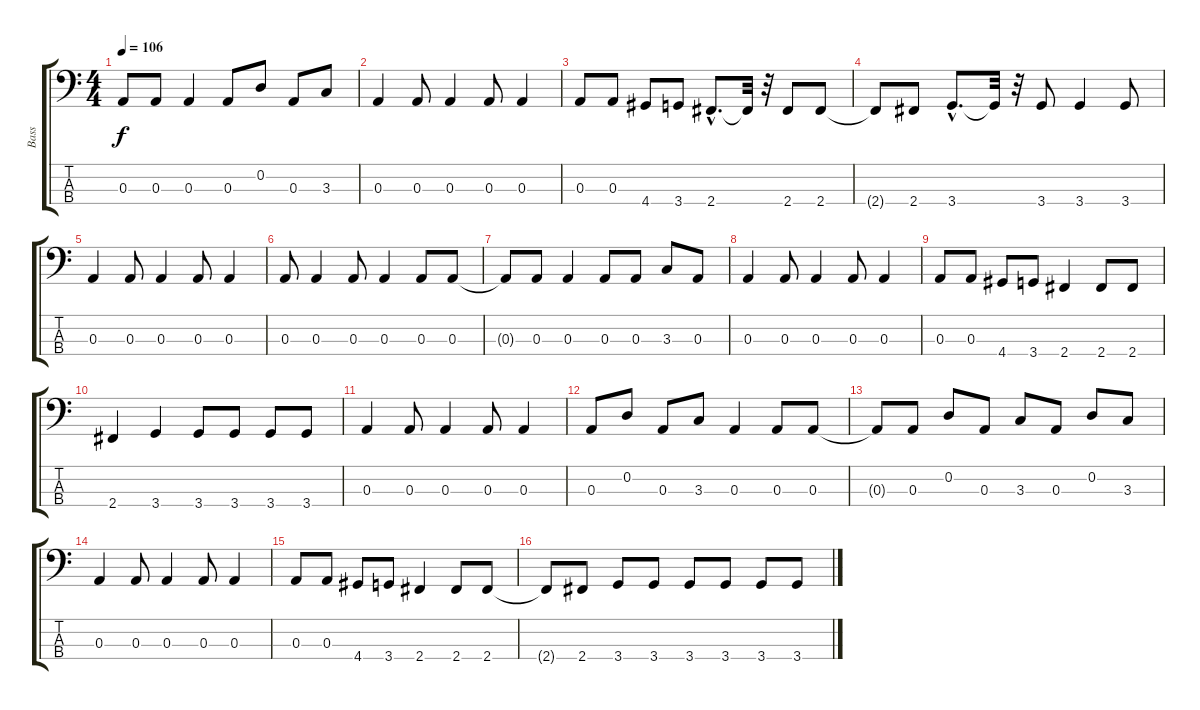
\track ("Bass" "Bass") {instrument electricbassfinger}
\staff {score tabs}
\tuning (G2 D2 A1 E1) {hide}
\ts (4 4)
\tempo 106
\clef f4
\ks c
0.3{t}.8{dy f} 0.3.8 0.3.4 0.3.8 0.2.8 0.3.8 3.3.8 |
0.3.4 0.3.8 0.3.4 0.3.8 0.3.4 |
0.3.8 0.3.8 4.4.8 3.4.8 2.4{hac}.8{d} 2.4{t}.32 r.32 2.4.8 2.4.8 |
2.4{t}.8 2.4.8 3.4{hac}.8{d} 3.4{t}.32 r.32 3.4.8 3.4.4 3.4.8 |
0.3.4 0.3.8 0.3.4 0.3.8 0.3.4 |
0.3.8 0.3.4 0.3.8 0.3.4 0.3.8 0.3.8 |
0.3{t}.8 0.3.8 0.3.4 0.3.8 0.3.8 3.3.8 0.3.8 |
0.3.4 0.3.8 0.3.4 0.3.8 0.3.4 |
0.3.8 0.3.8 4.4.8 3.4.8 2.4.4 2.4.8 2.4.8 |
2.4.4 3.4.4 3.4.8 3.4.8 3.4.8 3.4.8 |
0.3.4 0.3.8 0.3.4 0.3.8 0.3.4 |
0.3.8 0.2.8 0.3.8 3.3.8 0.3.4 0.3.8 0.3.8 |
0.3{t}.8 0.3.8 0.2.8 0.3.8 3.3.8 0.3.8 0.2.8 3.3.8 |
0.3.4 0.3.8 0.3.4 0.3.8 0.3.4 |
0.3.8 0.3.8 4.4.8 3.4.8 2.4.4 2.4.8 2.4.8 |
2.4{t}.8 2.4.8 3.4.8 3.4.8 3.4.8 3.4.8 3.4.8 3.4.8
